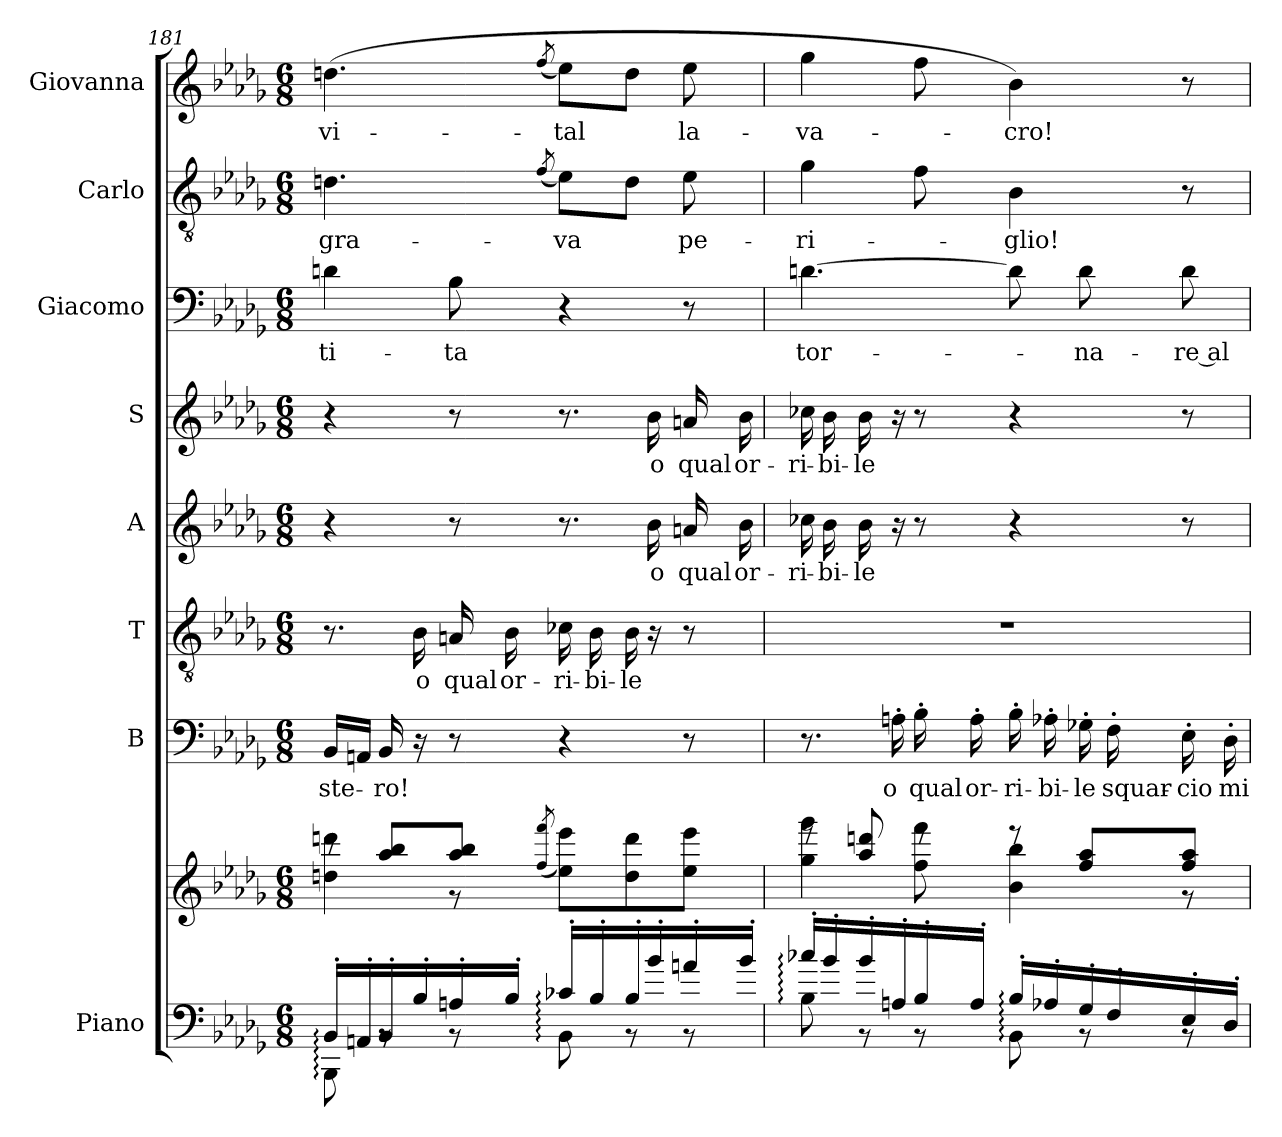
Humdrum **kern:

**kern	**kern	**kern	**text	**kern	**text	**kern	**text	**kern	**text	**kern	**text	**kern	**text	**kern	**text
*part8	*part8	*part7	*part7	*part6	*part6	*part5	*part5	*part4	*part4	*part3	*part3	*part2	*part2	*part1	*part1
*staff9	*staff8	*staff7	*staff7	*staff6	*staff6	*staff5	*staff5	*staff4	*staff4	*staff3	*staff3	*staff2	*staff2	*staff1	*staff1
*I"Piano	*	*I"B	*	*I"T	*	*I"A	*	*I"S	*	*I"Giacomo	*	*I"Carlo	*	*I"Giovanna	*
*I'Pno	*	*I'B	*	*I'T	*	*I'A	*	*I'S	*	*	*	*	*	*	*
*clefF4	*clefG2	*clefF4	*	*clefGv2	*	*clefG2	*	*clefG2	*	*clefF4	*	*clefGv2	*	*clefG2	*
*k[b-e-a-d-g-]	*k[b-e-a-d-g-]	*k[b-e-a-d-g-]	*	*k[b-e-a-d-g-]	*	*k[b-e-a-d-g-]	*	*k[b-e-a-d-g-]	*	*k[b-e-a-d-g-]	*	*k[b-e-a-d-g-]	*	*k[b-e-a-d-g-]	*
*M6/8	*M6/8	*M6/8	*	*M6/8	*	*M6/8	*	*M6/8	*	*M6/8	*	*M6/8	*	*M6/8	*
=181	=181	=181	=181	=181	=181	=181	=181	=181	=181	=181	=181	=181	=181	=181	=181
*^	*^	*	*	*	*	*	*	*	*	*	*	*	*	*	*
!	!	!	!	!	!LO:LY:b	!	!	!	!	!	!	!	!LO:LY:b	!	!LO:LY:b	!	!LO:LY:b
16BB-:'/LL	8BBB-:\	8rccc	4ddn\ 4dddn\	16BB-/LL	-ste-	8.r	.	4r	.	4r	.	4dn\	-ti-	4.dn\	gra-	(4.ddn\	vi-
16AAn'/	.	.	.	16AAn/JJ	.	.	.	.	.	.	.	.	.	.	.	.	.
!	!	!	!	!	!LO:LY:b	!	!	!	!	!	!	!	!	!	!	!	!
16BB-'/	8rBB	8aa-/ 8bb-/L	.	16BB-/	-ro!	.	.	.	.	.	.	.	.	.	.	.	.
!	!	!	!	!	!	!	!LO:LY:b	!	!	!	!	!	!	!	!	!	!
16B-'/	.	.	.	16r	.	16B-\	o	.	.	.	.	.	.	.	.	.	.
!	!	!	!	!	!	!	!LO:LY:b	!	!	!	!	!	!LO:LY:b	!	!	!	!
16An'/	8rBB	8aa-/ 8bb-/J	8r	8r	.	16An/	qual	8r	.	8r	.	8B-\	-ta	.	.	.	.
!	!	!	!	!	!	!	!LO:LY:b	!	!	!	!	!	!	!	!	!	!
16B-'/JJ	.	.	.	.	.	16B-\	or-	.	.	.	.	.	.	.	.	.	.
.	.	.	(8qff/ 8qfff/	.	.	.	.	.	.	.	.	.	.	(8qf/	.	(8qff/	.
!	!	!	!	!	!	!	!LO:LY:b	!	!	!	!	!	!	!	!LO:LY:b	!	!LO:LY:b
16c-X:'/LL	8BB-:\	4rcccyy	8ee-\ 8eee-\L)	4r	.	16c-X\	-ri-	8.r	.	8.r	.	4r	.	8e-\L)	-va	8ee-\L)	-tal
!	!	!	!	!	!	!	!LO:LY:b	!	!	!	!	!	!	!	!	!	!
16B-'/	.	.	.	.	.	16B-\	-bi-	.	.	.	.	.	.	.	.	.	.
!	!	!	!	!	!	!	!LO:LY:b	!	!	!	!	!	!	!	!	!	!
16B-'/	8rBB	.	8dd\ 8ddd\	.	.	16B-\	-le	.	.	.	.	.	.	8d\J	.	8dd\J	.
!	!	!	!	!	!	!	!	!	!LO:LY:b	!	!LO:LY:b	!	!	!	!	!	!
16b-'/	.	.	.	.	.	16r	.	16b-\	o	16b-\	o	.	.	.	.	.	.
!	!	!	!	!	!	!	!	!	!LO:LY:b	!	!LO:LY:b	!	!	!	!LO:LY:b	!	!LO:LY:b
16an'/	8rBB	8rcccyy	8ee-\ 8eee-\J	8r	.	8r	.	16an/	qual	16an/	qual	8r	.	8e-\	pe-	8ee-\	la-
!	!	!	!	!	!	!	!	!	!LO:LY:b	!	!LO:LY:b	!	!	!	!	!	!
16b-'/JJ	.	.	.	.	.	.	.	16b-\	or-	16b-\	or-	.	.	.	.	.	.
!!LO:PB:g=z
=182	=182	=182	=182	=182	=182	=182	=182	=182	=182	=182	=182	=182	=182	=182	=182	=182	=182
!	!	!	!	!	!	!	!	!	!LO:LY:b	!	!LO:LY:b	!	!LO:LY:b	!	!LO:LY:b	!	!LO:LY:b
16cc-X:'/LL	8B-:\	8reee	4gg-\ 4ggg-\	8.r	.	2.r	.	16cc-X\	-ri-	16cc-X\	-ri-	[4.dn\	tor-	4g-\	-ri-	4gg-\	-va-
!	!	!	!	!	!	!	!	!	!LO:LY:b	!	!LO:LY:b	!	!	!	!	!	!
16b-'/	.	.	.	.	.	.	.	16b-\	-bi-	16b-\	-bi-	.	.	.	.	.	.
!	!	!	!	!	!	!	!	!	!LO:LY:b	!	!LO:LY:b	!	!	!	!	!	!
16b-'/	8rBB	8aa-/ 8dddn/	.	.	.	.	.	16b-\	-le	16b-\	-le	.	.	.	.	.	.
!	!	!	!	!	!LO:LY:b	!	!	!	!	!	!	!	!	!	!	!	!
16An'/	.	.	.	16An'\	o	.	.	16r	.	16r	.	.	.	.	.	.	.
!	!	!	!	!	!LO:LY:b	!	!	!	!	!	!	!	!	!	!	!	!
16B-'/	8rBB	8reee	8ff\ 8fff\	16B-'\	qual	.	.	8r	.	8r	.	.	.	8f\	.	8ff\	.
!	!	!	!	!	!LO:LY:b	!	!	!	!	!	!	!	!	!	!	!	!
16A'/JJ	.	.	.	16A'\	or-	.	.	.	.	.	.	.	.	.	.	.	.
!	!	!	!	!	!LO:LY:b	!	!	!	!	!	!	!	!	!	!LO:LY:b	!	!LO:LY:b
16B-:'/LL	8BB-:\	8reee	4b-\ 4bb-\	16B-'\	-ri-	.	.	4r	.	4r	.	8d\]	.	4B-\	-glio!	4b-\)	-cro!
!	!	!	!	!	!LO:LY:b	!	!	!	!	!	!	!	!	!	!	!	!
16A-X'/	.	.	.	16A-X'\	-bi-	.	.	.	.	.	.	.	.	.	.	.	.
!	!	!	!	!	!LO:LY:b	!	!	!	!	!	!	!	!LO:LY:b	!	!	!	!
16G-'/	8rBB	8ff/ 8aa-/L	.	16G-X'\	-le	.	.	.	.	.	.	8d\	-na-	.	.	.	.
!	!	!	!	!	!LO:LY:b	!	!	!	!	!	!	!	!	!	!	!	!
16F'/	.	.	.	16F'\	squar-	.	.	.	.	.	.	.	.	.	.	.	.
!	!	!	!	!	!LO:LY:b	!	!	!	!	!	!	!	!LO:LY:b	!	!	!	!
16E-'/	8rBB	8ff/ 8aa-/J	8r	16E-'\	-cio	.	.	8r	.	8r	.	8d\	-re al	8r	.	8r	.
!	!	!	!	!	!LO:LY:b	!	!	!	!	!	!	!	!	!	!	!	!
16D-'/JJ	.	.	.	16D-'\	mi-	.	.	.	.	.	.	.	.	.	.	.	.
*v	*v	*	*	*	*	*	*	*	*	*	*	*	*	*	*	*	*
*	*v	*v	*	*	*	*	*	*	*	*	*	*	*	*	*	*
=	=	=	=	=	=	=	=	=	=	=	=	=	=	=	=
*-	*-	*-	*-	*-	*-	*-	*-	*-	*-	*-	*-	*-	*-	*-	*-
